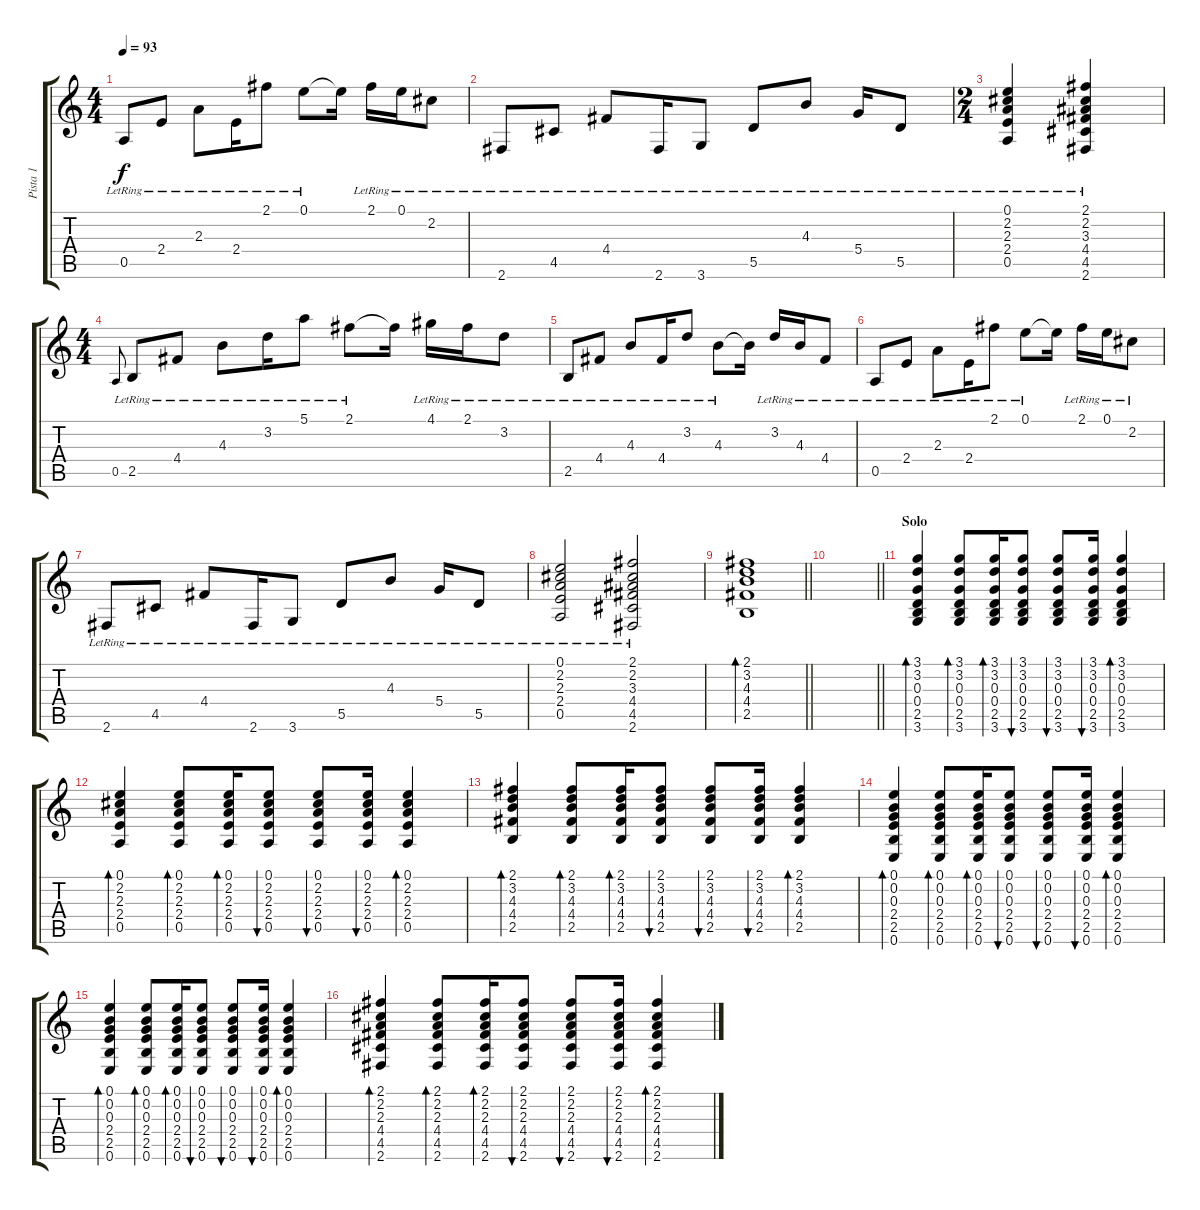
\track ("Pista 1" "Pista 1") {instrument acousticguitarsteel}
\staff {score tabs}
\tuning (E4 B3 G3 D3 A2 E2) {hide}
\ts (4 4)
\tempo 93
\clef g2
\ks c
0.5{lr}.8{dy f} 2.4{lr}.8 2.3{lr}.8 2.4{lr}.16 2.1{lr}.8 0.1{lr}.8 0.1{t}.16 2.1{lr}.16 0.1{lr}.16 2.2{lr}.8 |
2.6{lr}.8 4.5{lr}.8 4.4{lr}.8 2.6{lr}.16 3.6{lr}.8 5.5{lr}.8 4.3{lr}.8 5.4{lr}.16 5.5{lr}.8 |
\ts (2 4)
(0.1{lr} 2.2{lr} 2.3{lr} 2.4{lr} 0.5{lr}).4 (2.1{lr} 2.2{lr} 3.3{lr} 4.4{lr} 4.5{lr} 2.6{lr}).4 |
\ts (4 4)
0.5.8{gr onbeat} 2.5{lr}.8 4.4{lr}.8 4.3{lr}.8 3.2{lr}.16 5.1{lr}.8 2.1{lr}.8 2.1{t}.16 4.1{lr}.16 2.1{lr}.16 3.2{lr}.8 |
2.5{lr}.8 4.4{lr}.8 4.3{lr}.8 4.4{lr}.16 3.2{lr}.8 4.3{lr}.8 4.3{t}.16 3.2{lr}.16 4.3{lr}.16 4.4{lr}.8 |
0.5{lr}.8 2.4{lr}.8 2.3{lr}.8 2.4{lr}.16 2.1{lr}.8 0.1{lr}.8 0.1{t}.16 2.1{lr}.16 0.1{lr}.16 2.2{lr}.8 |
2.6{lr}.8 4.5{lr}.8 4.4{lr}.8 2.6{lr}.16 3.6{lr}.8 5.5{lr}.8 4.3{lr}.8 5.4{lr}.16 5.5{lr}.8 |
(0.1{lr} 2.2{lr} 2.3{lr} 2.4{lr} 0.5{lr}).2 (2.1{lr} 2.2{lr} 3.3{lr} 4.4{lr} 4.5{lr} 2.6{lr}).2 |
\barLineRight lightlight
(2.1 3.2 4.3 4.4 2.5).1{bd 60} |
\barLineRight lightlight
|
\section ("" "Solo")
(3.1 3.2 0.3 0.4 2.5 3.6).4{bd 60} (3.1 3.2 0.3 0.4 2.5 3.6).8{bd 60} (3.1 3.2 0.3 0.4 2.5 3.6).16{bd 60} (3.1 3.2 0.3 0.4 2.5 3.6).8{bu 60} (3.1 3.2 0.3 0.4 2.5 3.6).8{bu 60} (3.1 3.2 0.3 0.4 2.5 3.6).16{bu 60} (3.1 3.2 0.3 0.4 2.5 3.6).4{bd 60} |
(0.1 2.2 2.3 2.4 0.5).4{bd 60} (0.1 2.2 2.3 2.4 0.5).8{bd 60} (0.1 2.2 2.3 2.4 0.5).16{bd 60} (0.1 2.2 2.3 2.4 0.5).8{bu 60} (0.1 2.2 2.3 2.4 0.5).8{bu 60} (0.1 2.2 2.3 2.4 0.5).16{bu 60} (0.1 2.2 2.3 2.4 0.5).4{bd 60} |
(2.1 3.2 4.3 4.4 2.5).4{bd 60} (2.1 3.2 4.3 4.4 2.5).8{bd 60} (2.1 3.2 4.3 4.4 2.5).16{bd 60} (2.1 3.2 4.3 4.4 2.5).8{bu 60} (2.1 3.2 4.3 4.4 2.5).8{bu 60} (2.1 3.2 4.3 4.4 2.5).16{bu 60} (2.1 3.2 4.3 4.4 2.5).4{bd 60} |
(0.1 0.2 0.3 2.4 2.5 0.6).4{bd 60} (0.1 0.2 0.3 2.4 2.5 0.6).8{bd 60} (0.1 0.2 0.3 2.4 2.5 0.6).16{bd 60} (0.1 0.2 0.3 2.4 2.5 0.6).8{bu 60} (0.1 0.2 0.3 2.4 2.5 0.6).8{bu 60} (0.1 0.2 0.3 2.4 2.5 0.6).16{bu 60} (0.1 0.2 0.3 2.4 2.5 0.6).4{bd 60} |
(0.1 0.2 0.3 2.4 2.5 0.6).4{bd 60} (0.1 0.2 0.3 2.4 2.5 0.6).8{bd 60} (0.1 0.2 0.3 2.4 2.5 0.6).16{bd 60} (0.1 0.2 0.3 2.4 2.5 0.6).8{bu 60} (0.1 0.2 0.3 2.4 2.5 0.6).8{bu 60} (0.1 0.2 0.3 2.4 2.5 0.6).16{bu 60} (0.1 0.2 0.3 2.4 2.5 0.6).4{bd 60} |
(2.1 2.2 2.3 4.4 4.5 2.6).4{bd 60} (2.1 2.2 2.3 4.4 4.5 2.6).8{bd 60} (2.1 2.2 2.3 4.4 4.5 2.6).16{bd 60} (2.1 2.2 2.3 4.4 4.5 2.6).8{bu 60} (2.1 2.2 2.3 4.4 4.5 2.6).8{bu 60} (2.1 2.2 2.3 4.4 4.5 2.6).16{bu 60} (2.1 2.2 2.3 4.4 4.5 2.6).4{bd 60}
